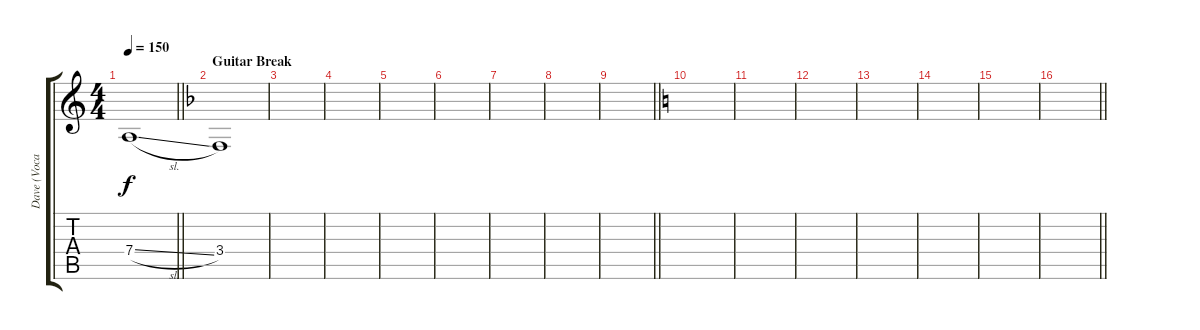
\track ("Dave (Vocals)" "Dave (Voca") {instrument lead2sawtooth}
\staff {score tabs}
\tuning (E4 B3 G3 D3 A2 E2) {hide}
\ts (4 4)
\tempo 150
\clef g2
\barLineRight lightlight
\ks c
7.4{sl}.1{dy f} |
\section ("" "Guitar Break")
\ks f
3.4.1 |
|
|
|
|
|
|
\barLineRight lightlight
|
\ks c
|
|
|
|
|
|
\barLineRight lightlight
